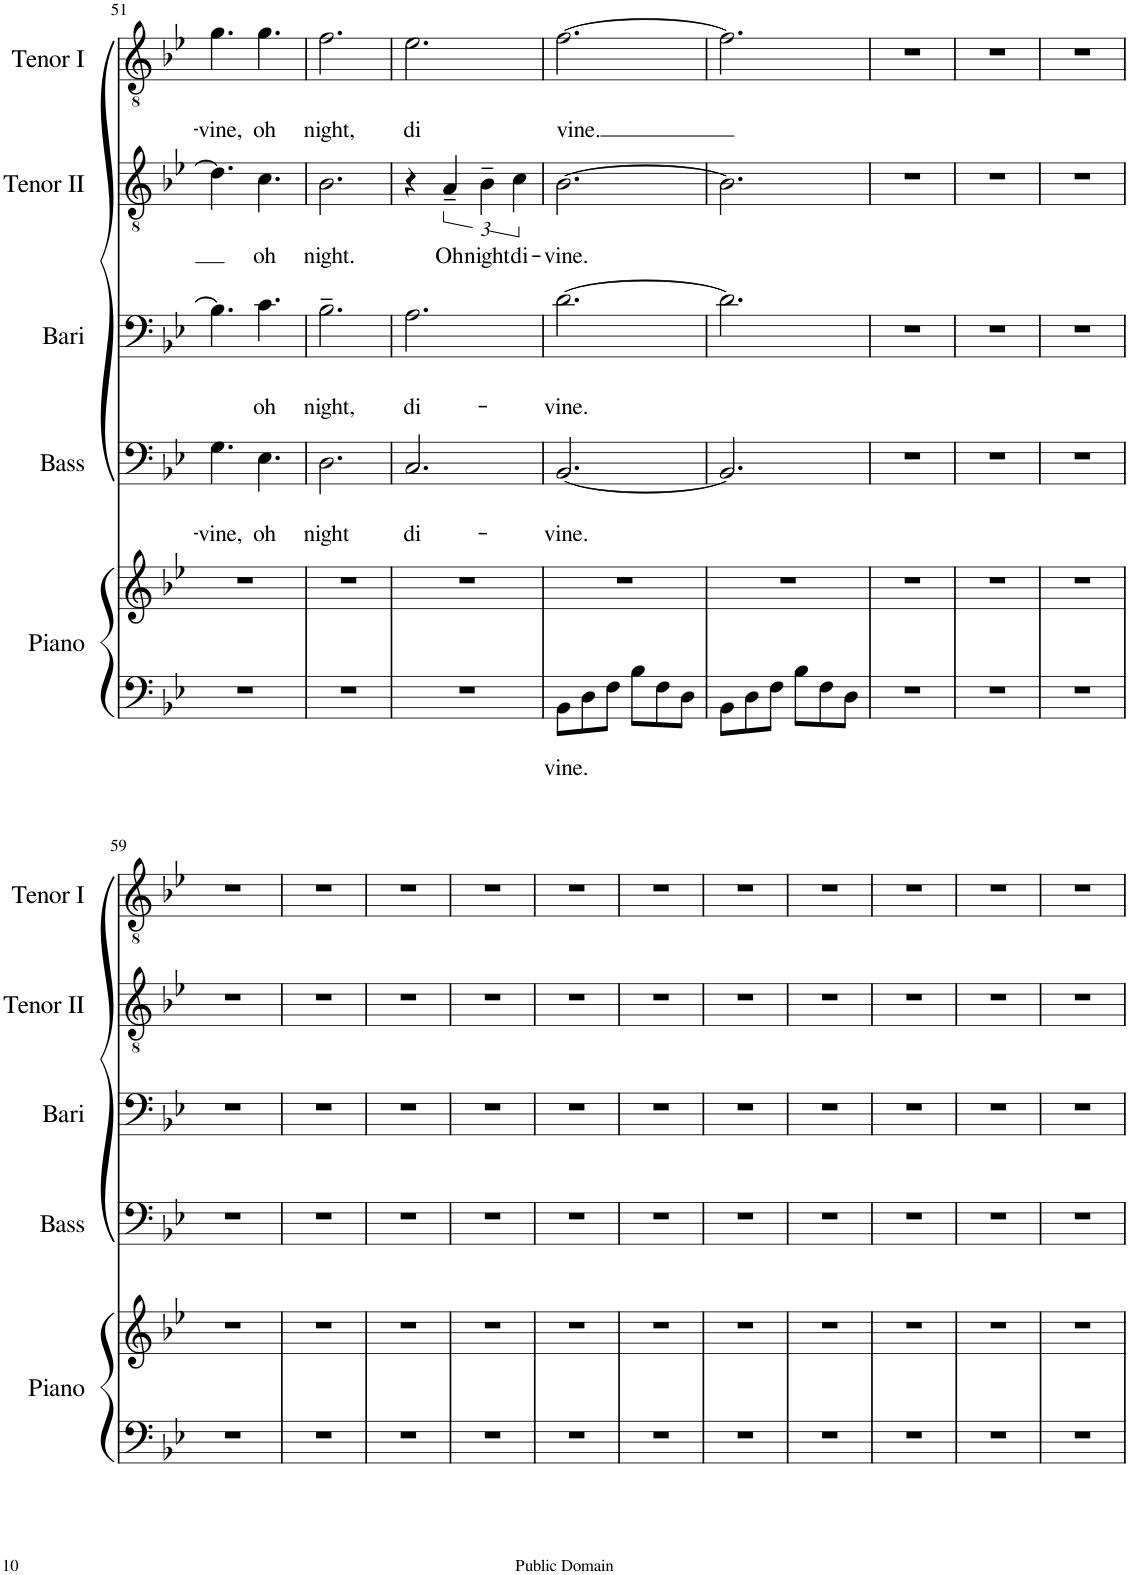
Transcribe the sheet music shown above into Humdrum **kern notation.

**kern	**text	**text	**kern	**kern	**text	**text	**kern	**text	**text	**kern	**text	**text	**kern	**text	**text
*part5	*part5	*part5	*part5	*part4	*part4	*part4	*part3	*part3	*part3	*part2	*part2	*part2	*part1	*part1	*part1
*staff6	*staff6	*staff6	*staff5	*staff4	*staff4	*staff4	*staff3	*staff3	*staff3	*staff2	*staff2	*staff2	*staff1	*staff1	*staff1
*I"Piano	*	*	*	*I"Bass	*	*	*I"Baritone	*	*	*I"Tenor II	*	*	*I"Tenor I	*	*
*I'Piano	*	*	*	*I'Bass	*	*	*I'Bari	*	*	*I'Tenor II	*	*	*I'Tenor I	*	*
!!LO:PB:g=z
*clefF4	*	*	*clefG2	*clefF4	*	*	*clefF4	*	*	*clefGv2	*	*	*clefGv2	*	*
*k[b-e-]	*	*	*k[b-e-]	*k[b-e-]	*	*	*k[b-e-]	*	*	*k[b-e-]	*	*	*k[b-e-]	*	*
*M6/8	*	*	*M6/8	*M6/8	*	*	*M6/8	*	*	*M6/8	*	*	*M6/8	*	*
=51	=51	=51	=51	=51	=51	=51	=51	=51	=51	=51	=51	=51	=51	=51	=51
!	!	!	!	!	!	!LO:LY:b	!	!	!	!	!	!	!	!	!LO:LY:b
2.r	.	.	2.r	4.G\	.	-vine,	4.B-\]	.	.	4.d\]	.	.	4.g\	.	-vine,
!	!	!	!	!	!	!LO:LY:b	!	!	!LO:LY:b	!	!	!LO:LY:b	!	!	!LO:LY:b
.	.	.	.	4.E-\	.	oh	4.c\	.	oh	4.c\	.	oh	4.g\	.	oh
=52	=52	=52	=52	=52	=52	=52	=52	=52	=52	=52	=52	=52	=52	=52	=52
!	!	!	!	!	!	!LO:LY:b	!	!	!LO:LY:b	!	!	!LO:LY:b	!	!	!LO:LY:b
2.r	.	.	2.r	2.D\	.	night	2.B-~\	.	night,	2.B-\	.	night.	2.f\	.	night,
=53	=53	=53	=53	=53	=53	=53	=53	=53	=53	=53	=53	=53	=53	=53	=53
!	!	!	!	!	!	!LO:LY:b	!	!	!LO:LY:b	!	!	!	!	!	!LO:LY:b
2.r	.	.	2.r	2.C/	.	di-	2.A\	.	di-	4r	.	.	2.e-\	.	di
!	!	!	!	!	!	!	!	!	!	!	!	!LO:LY:b	!	!	!
.	.	.	.	.	.	.	.	.	.	6A~/	.	Oh	.	.	.
!	!	!	!	!	!	!	!	!	!	!	!	!LO:LY:b	!	!	!
.	.	.	.	.	.	.	.	.	.	6B-~\	.	night	.	.	.
!	!	!	!	!	!	!	!	!	!	!	!	!LO:LY:b	!	!	!
.	.	.	.	.	.	.	.	.	.	6c\	.	di-	.	.	.
=54	=54	=54	=54	=54	=54	=54	=54	=54	=54	=54	=54	=54	=54	=54	=54
!	!	!LO:LY:b	!	!	!	!LO:LY:b	!	!	!LO:LY:b	!	!	!LO:LY:b	!	!	!LO:LY:b
8BB-\L	.	-vine.	2.r	[2.BB-/	.	-vine.	[2.d\	.	-vine.	[2.B-\	.	-vine.	[2.f\	.	vine.
8D\	.	.	.	.	.	.	.	.	.	.	.	.	.	.	.
8F\J	.	.	.	.	.	.	.	.	.	.	.	.	.	.	.
8B-\L	.	.	.	.	.	.	.	.	.	.	.	.	.	.	.
8F\	.	.	.	.	.	.	.	.	.	.	.	.	.	.	.
8D\J	.	.	.	.	.	.	.	.	.	.	.	.	.	.	.
=55	=55	=55	=55	=55	=55	=55	=55	=55	=55	=55	=55	=55	=55	=55	=55
8BB-\L	.	.	2.r	2.BB-/]	.	.	2.d\]	.	.	2.B-\]	.	.	2.f\]	.	.
8D\	.	.	.	.	.	.	.	.	.	.	.	.	.	.	.
8F\J	.	.	.	.	.	.	.	.	.	.	.	.	.	.	.
8B-\L	.	.	.	.	.	.	.	.	.	.	.	.	.	.	.
8F\	.	.	.	.	.	.	.	.	.	.	.	.	.	.	.
8D\J	.	.	.	.	.	.	.	.	.	.	.	.	.	.	.
=56	=56	=56	=56	=56	=56	=56	=56	=56	=56	=56	=56	=56	=56	=56	=56
2.r	.	.	2.r	2.r	.	.	2.r	.	.	2.r	.	.	2.r	.	.
=57	=57	=57	=57	=57	=57	=57	=57	=57	=57	=57	=57	=57	=57	=57	=57
2.r	.	.	2.r	2.r	.	.	2.r	.	.	2.r	.	.	2.r	.	.
=58	=58	=58	=58	=58	=58	=58	=58	=58	=58	=58	=58	=58	=58	=58	=58
2.r	.	.	2.r	2.r	.	.	2.r	.	.	2.r	.	.	2.r	.	.
!!LO:LB:g=z
=59	=59	=59	=59	=59	=59	=59	=59	=59	=59	=59	=59	=59	=59	=59	=59
2.r	.	.	2.r	2.r	.	.	2.r	.	.	2.r	.	.	2.r	.	.
=60	=60	=60	=60	=60	=60	=60	=60	=60	=60	=60	=60	=60	=60	=60	=60
2.r	.	.	2.r	2.r	.	.	2.r	.	.	2.r	.	.	2.r	.	.
=61	=61	=61	=61	=61	=61	=61	=61	=61	=61	=61	=61	=61	=61	=61	=61
2.r	.	.	2.r	2.r	.	.	2.r	.	.	2.r	.	.	2.r	.	.
=62	=62	=62	=62	=62	=62	=62	=62	=62	=62	=62	=62	=62	=62	=62	=62
2.r	.	.	2.r	2.r	.	.	2.r	.	.	2.r	.	.	2.r	.	.
=63	=63	=63	=63	=63	=63	=63	=63	=63	=63	=63	=63	=63	=63	=63	=63
2.r	.	.	2.r	2.r	.	.	2.r	.	.	2.r	.	.	2.r	.	.
=64	=64	=64	=64	=64	=64	=64	=64	=64	=64	=64	=64	=64	=64	=64	=64
2.r	.	.	2.r	2.r	.	.	2.r	.	.	2.r	.	.	2.r	.	.
=65	=65	=65	=65	=65	=65	=65	=65	=65	=65	=65	=65	=65	=65	=65	=65
2.r	.	.	2.r	2.r	.	.	2.r	.	.	2.r	.	.	2.r	.	.
=66	=66	=66	=66	=66	=66	=66	=66	=66	=66	=66	=66	=66	=66	=66	=66
2.r	.	.	2.r	2.r	.	.	2.r	.	.	2.r	.	.	2.r	.	.
=67	=67	=67	=67	=67	=67	=67	=67	=67	=67	=67	=67	=67	=67	=67	=67
2.r	.	.	2.r	2.r	.	.	2.r	.	.	2.r	.	.	2.r	.	.
=68	=68	=68	=68	=68	=68	=68	=68	=68	=68	=68	=68	=68	=68	=68	=68
2.r	.	.	2.r	2.r	.	.	2.r	.	.	2.r	.	.	2.r	.	.
=69	=69	=69	=69	=69	=69	=69	=69	=69	=69	=69	=69	=69	=69	=69	=69
2.r	.	.	2.r	2.r	.	.	2.r	.	.	2.r	.	.	2.r	.	.
=	=	=	=	=	=	=	=	=	=	=	=	=	=	=	=
*-	*-	*-	*-	*-	*-	*-	*-	*-	*-	*-	*-	*-	*-	*-	*-
